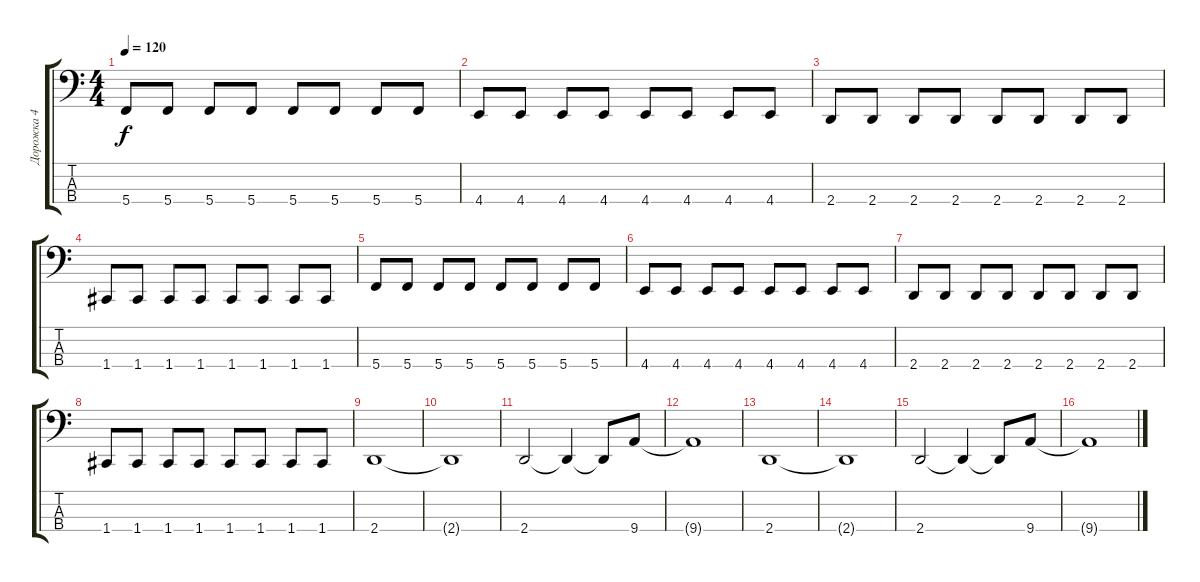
\track ("Дорожка 4" "Дорожка 4") {instrument electricbassfinger}
\staff {score tabs}
\tuning (F2 C2 G1 C1) {hide}
\ts (4 4)
\tempo 120
\clef f4
\ks c
5.4.8{dy f} 5.4.8 5.4.8 5.4.8 5.4.8 5.4.8 5.4.8 5.4.8 |
4.4.8 4.4.8 4.4.8 4.4.8 4.4.8 4.4.8 4.4.8 4.4.8 |
2.4.8 2.4.8 2.4.8 2.4.8 2.4.8 2.4.8 2.4.8 2.4.8 |
1.4.8 1.4.8 1.4.8 1.4.8 1.4.8 1.4.8 1.4.8 1.4.8 |
5.4.8 5.4.8 5.4.8 5.4.8 5.4.8 5.4.8 5.4.8 5.4.8 |
4.4.8 4.4.8 4.4.8 4.4.8 4.4.8 4.4.8 4.4.8 4.4.8 |
2.4.8 2.4.8 2.4.8 2.4.8 2.4.8 2.4.8 2.4.8 2.4.8 |
1.4.8 1.4.8 1.4.8 1.4.8 1.4.8 1.4.8 1.4.8 1.4.8 |
2.4.1 |
2.4{t}.1 |
2.4.2 2.4{t}.4 2.4{t}.8 9.4.8 |
9.4{t}.1 |
2.4.1 |
2.4{t}.1 |
2.4.2 2.4{t}.4 2.4{t}.8 9.4.8 |
9.4{t}.1
